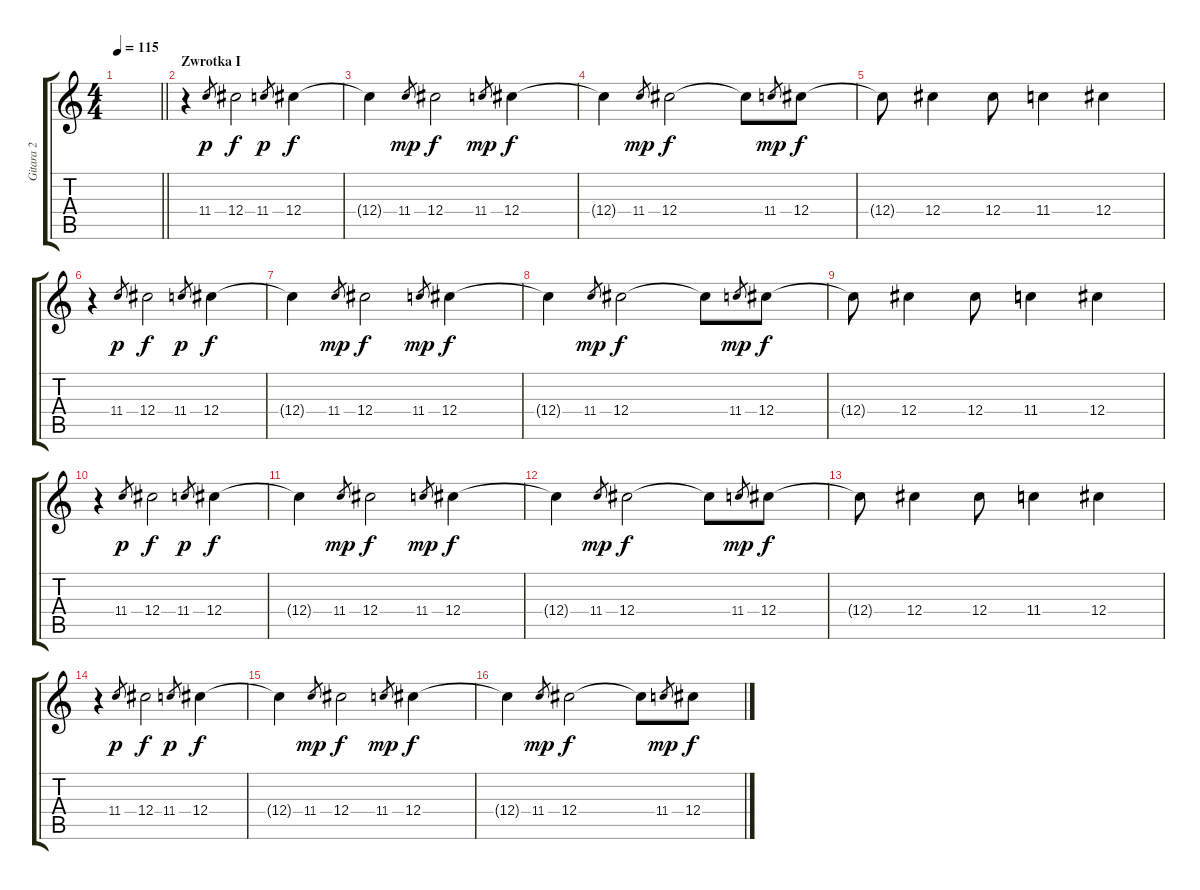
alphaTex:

\track ("Gitara 2" "Gitara 2") {instrument overdrivenguitar}
\staff {score tabs}
\tuning (Eb4 Bb3 Gb3 Db3 Ab2 Db2) {hide}
\ts (4 4)
\tempo 115
\clef g2
\barLineRight lightlight
\ks c
|
\section ("" "Zwrotka I")
r.4{volume 10 instrument electricguitarclean} 11.4.8{gr dy p} 12.4.2{dy f} 11.4.8{gr dy p} 12.4.4{dy f} |
12.4{t}.4 11.4.8{gr dy mp} 12.4.2{dy f} 11.4.8{gr dy mp} 12.4.4{dy f} |
12.4{t}.4 11.4.8{gr dy mp} 12.4.2{dy f} 12.4{t}.8 11.4.8{gr dy mp} 12.4.8{dy f} |
12.4{t}.8 12.4.4 12.4.8 11.4.4 12.4.4 |
r.4 11.4.8{gr dy p} 12.4.2{dy f} 11.4.8{gr dy p} 12.4.4{dy f} |
12.4{t}.4 11.4.8{gr dy mp} 12.4.2{dy f} 11.4.8{gr dy mp} 12.4.4{dy f} |
12.4{t}.4 11.4.8{gr dy mp} 12.4.2{dy f} 12.4{t}.8 11.4.8{gr dy mp} 12.4.8{dy f} |
12.4{t}.8 12.4.4 12.4.8 11.4.4 12.4.4 |
r.4 11.4.8{gr dy p} 12.4.2{dy f} 11.4.8{gr dy p} 12.4.4{dy f} |
12.4{t}.4 11.4.8{gr dy mp} 12.4.2{dy f} 11.4.8{gr dy mp} 12.4.4{dy f} |
12.4{t}.4 11.4.8{gr dy mp} 12.4.2{dy f} 12.4{t}.8 11.4.8{gr dy mp} 12.4.8{dy f} |
12.4{t}.8 12.4.4 12.4.8 11.4.4 12.4.4 |
r.4 11.4.8{gr dy p} 12.4.2{dy f} 11.4.8{gr dy p} 12.4.4{dy f} |
12.4{t}.4 11.4.8{gr dy mp} 12.4.2{dy f} 11.4.8{gr dy mp} 12.4.4{dy f} |
12.4{t}.4 11.4.8{gr dy mp} 12.4.2{dy f} 12.4{t}.8 11.4.8{gr dy mp} 12.4.8{dy f}
